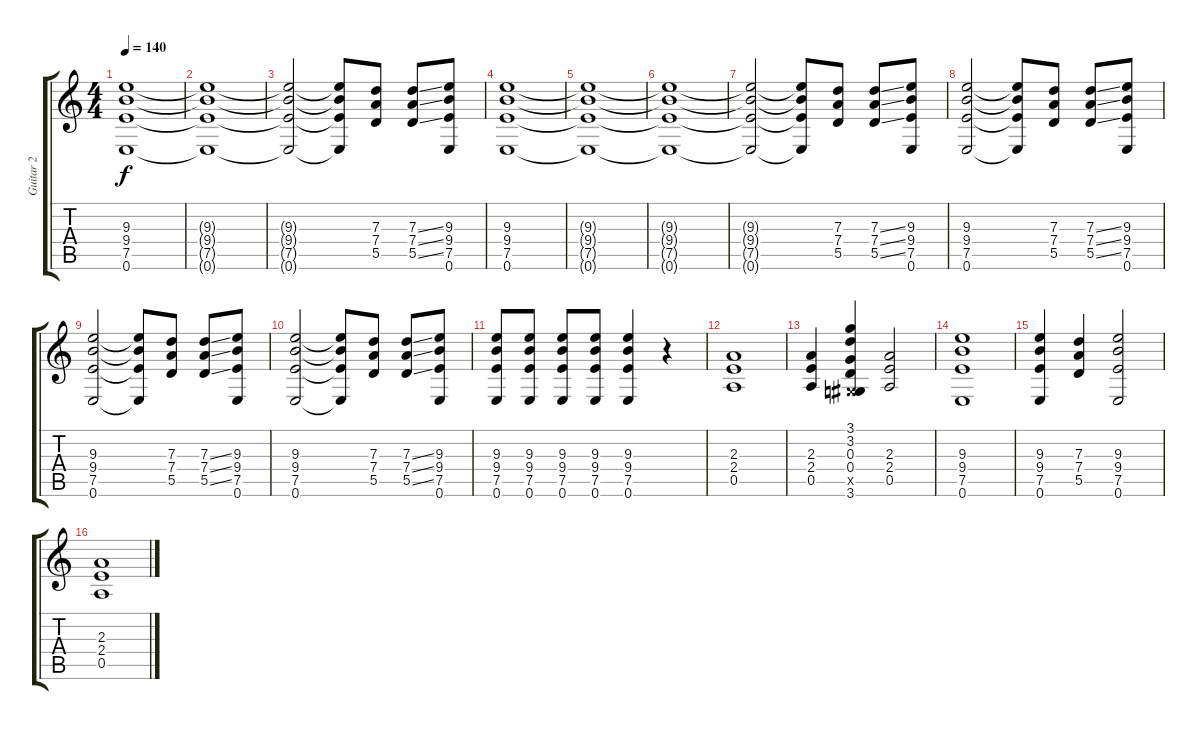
\track ("Guitar 2" "Guitar 2") {instrument overdrivenguitar}
\staff {score tabs}
\tuning (E4 B3 G3 D3 A2 E2) {hide}
\ts (4 4)
\tempo 140
\clef g2
\ks c
(9.3{t} 9.4{t} 7.5{t} 0.6{t}).1{dy f} |
(9.3{t} 9.4{t} 7.5{t} 0.6{t}).1 |
(9.3{t} 9.4{t} 7.5{t} 0.6{t}).2 (9.3{t} 9.4{t} 7.5{t} 0.6{t}).8 (7.3 7.4 5.5).8 (7.3{ss} 7.4{ss} 5.5{ss}).8 (9.3 9.4 7.5 0.6).8 |
(9.3 9.4 7.5 0.6).1 |
(9.3{t} 9.4{t} 7.5{t} 0.6{t}).1 |
(9.3{t} 9.4{t} 7.5{t} 0.6{t}).1 |
(9.3{t} 9.4{t} 7.5{t} 0.6{t}).2 (9.3{t} 9.4{t} 7.5{t} 0.6{t}).8 (7.3 7.4 5.5).8 (7.3{ss} 7.4{ss} 5.5{ss}).8 (9.3 9.4 7.5 0.6).8 |
(9.3 9.4 7.5 0.6).2 (9.3{t} 9.4{t} 7.5{t} 0.6{t}).8 (7.3 7.4 5.5).8 (7.3{ss} 7.4{ss} 5.5{ss}).8 (9.3 9.4 7.5 0.6).8 |
(9.3 9.4 7.5 0.6).2 (9.3{t} 9.4{t} 7.5{t} 0.6{t}).8 (7.3 7.4 5.5).8 (7.3{ss} 7.4{ss} 5.5{ss}).8 (9.3 9.4 7.5 0.6).8 |
(9.3 9.4 7.5 0.6).2 (9.3{t} 9.4{t} 7.5{t} 0.6{t}).8 (7.3 7.4 5.5).8 (7.3{ss} 7.4{ss} 5.5{ss}).8 (9.3 9.4 7.5 0.6).8 |
(9.3 9.4 7.5 0.6).8 (9.3 9.4 7.5 0.6).8 (9.3 9.4 7.5 0.6).8 (9.3 9.4 7.5 0.6).8 (9.3 9.4 7.5 0.6).4 r.4 |
(2.3 2.4 0.5).1 |
(2.3 2.4 0.5).4 (3.1 3.2 0.3 0.4 -1.5{x} 3.6).4 (2.3 2.4 0.5).2 |
(9.3 9.4 7.5 0.6).1 |
(9.3 9.4 7.5 0.6).4 (7.3 7.4 5.5).4 (9.3 9.4 7.5 0.6).2 |
(2.3 2.4 0.5).1
